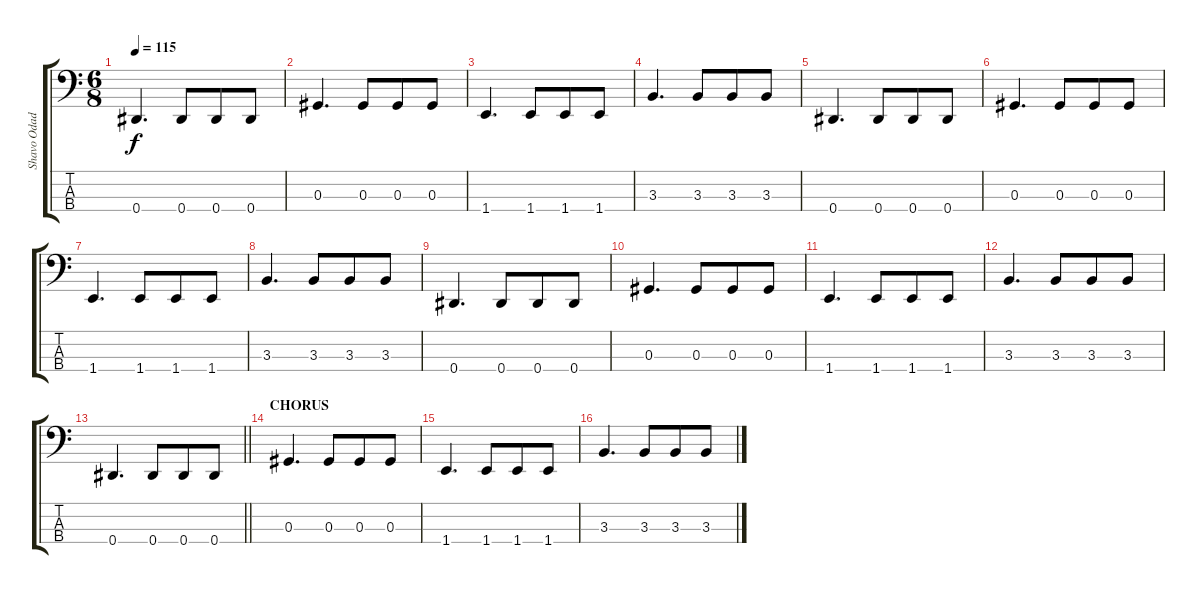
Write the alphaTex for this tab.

\track ("Shavo Odadjin" "Shavo Odad") {instrument electricbassfinger}
\staff {score tabs}
\tuning (Gb2 Db2 Ab1 Eb1) {hide}
\ts (6 8)
\tempo 115
\clef f4
\ks c
0.4.4{d dy f} 0.4.8 0.4.8 0.4.8 |
0.3.4{d} 0.3.8 0.3.8 0.3.8 |
1.4.4{d} 1.4.8 1.4.8 1.4.8 |
3.3.4{d} 3.3.8 3.3.8 3.3.8 |
0.4.4{d} 0.4.8 0.4.8 0.4.8 |
0.3.4{d} 0.3.8 0.3.8 0.3.8 |
1.4.4{d} 1.4.8 1.4.8 1.4.8 |
3.3.4{d} 3.3.8 3.3.8 3.3.8 |
0.4.4{d} 0.4.8 0.4.8 0.4.8 |
0.3.4{d} 0.3.8 0.3.8 0.3.8 |
1.4.4{d} 1.4.8 1.4.8 1.4.8 |
3.3.4{d} 3.3.8 3.3.8 3.3.8 |
\barLineRight lightlight
0.4.4{d} 0.4.8 0.4.8 0.4.8 |
\section ("" "CHORUS")
0.3.4{d} 0.3.8 0.3.8 0.3.8 |
1.4.4{d} 1.4.8 1.4.8 1.4.8 |
3.3.4{d} 3.3.8 3.3.8 3.3.8
